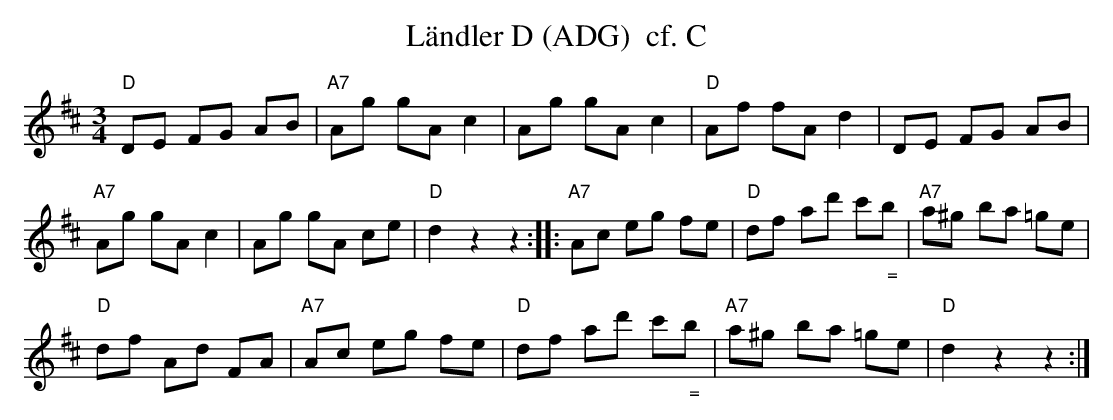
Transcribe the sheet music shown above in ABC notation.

X:1
T:L\"andler D (ADG)  cf. C
M:3/4
L:1/8
K:Dmaj%%MIDI gchordon
"D"DE FG AB | "A7"Ag gAc2 | Ag gAc2 | "D"Af fAd2 | DE FG AB |
"A7"Ag gAc2 | Ag gA ce | "D"d2z2z2 :: "A7"Ac eg fe | "D"df ad' c'"_ ="b | "A7"a^g ba =ge |
"D"df Ad FA | "A7"Ac eg fe | "D"df ad' c'"_ ="b | "A7"a^g ba =ge | "D"d2z2z2 :|
